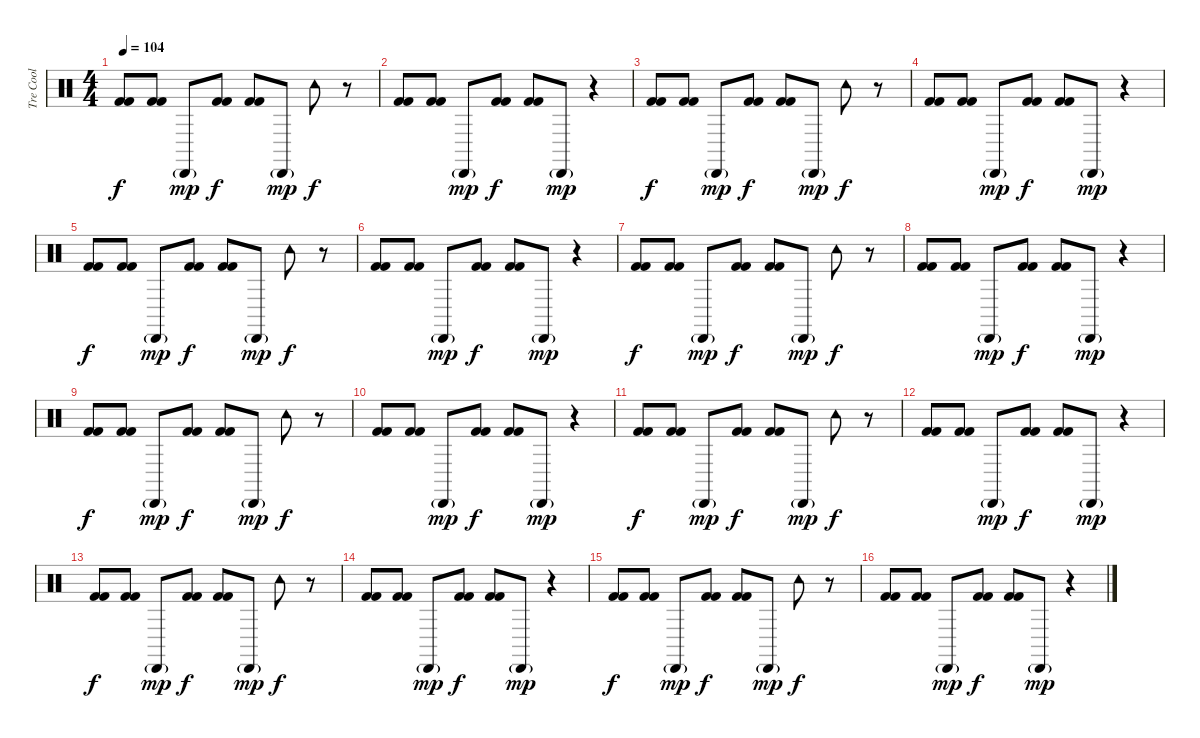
\track ("Tre Cool" "Tre Cool") {instrument percussion}
\staff {score}
\articulation defaults
\ts (4 4)
\tempo 104
\clef neutral
\ks c
("Kick (hit) 2" "Kick (hit) 2").8{dy f} ("Kick (hit) 2" "Kick (hit) 2").8 "Cabasa (hit)"{g}.8{dy mp} ("Kick (hit) 2" "Kick (hit) 2").8{dy f} ("Kick (hit) 2" "Kick (hit) 2").8 "Cabasa (hit)"{g}.8{dy mp} "Tambourine (hit)".8{dy f} r.8 |
("Kick (hit) 2" "Kick (hit) 2").8 ("Kick (hit) 2" "Kick (hit) 2").8 "Cabasa (hit)"{g}.8{dy mp} ("Kick (hit) 2" "Kick (hit) 2").8{dy f} ("Kick (hit) 2" "Kick (hit) 2").8 "Cabasa (hit)"{g}.8{dy mp} r.4 |
("Kick (hit) 2" "Kick (hit) 2").8{dy f} ("Kick (hit) 2" "Kick (hit) 2").8 "Cabasa (hit)"{g}.8{dy mp} ("Kick (hit) 2" "Kick (hit) 2").8{dy f} ("Kick (hit) 2" "Kick (hit) 2").8 "Cabasa (hit)"{g}.8{dy mp} "Tambourine (hit)".8{dy f} r.8 |
("Kick (hit) 2" "Kick (hit) 2").8 ("Kick (hit) 2" "Kick (hit) 2").8 "Cabasa (hit)"{g}.8{dy mp} ("Kick (hit) 2" "Kick (hit) 2").8{dy f} ("Kick (hit) 2" "Kick (hit) 2").8 "Cabasa (hit)"{g}.8{dy mp} r.4 |
("Kick (hit) 2" "Kick (hit) 2").8{dy f} ("Kick (hit) 2" "Kick (hit) 2").8 "Cabasa (hit)"{g}.8{dy mp} ("Kick (hit) 2" "Kick (hit) 2").8{dy f} ("Kick (hit) 2" "Kick (hit) 2").8 "Cabasa (hit)"{g}.8{dy mp} "Tambourine (hit)".8{dy f} r.8 |
("Kick (hit) 2" "Kick (hit) 2").8 ("Kick (hit) 2" "Kick (hit) 2").8 "Cabasa (hit)"{g}.8{dy mp} ("Kick (hit) 2" "Kick (hit) 2").8{dy f} ("Kick (hit) 2" "Kick (hit) 2").8 "Cabasa (hit)"{g}.8{dy mp} r.4 |
("Kick (hit) 2" "Kick (hit) 2").8{dy f} ("Kick (hit) 2" "Kick (hit) 2").8 "Cabasa (hit)"{g}.8{dy mp} ("Kick (hit) 2" "Kick (hit) 2").8{dy f} ("Kick (hit) 2" "Kick (hit) 2").8 "Cabasa (hit)"{g}.8{dy mp} "Tambourine (hit)".8{dy f} r.8 |
("Kick (hit) 2" "Kick (hit) 2").8 ("Kick (hit) 2" "Kick (hit) 2").8 "Cabasa (hit)"{g}.8{dy mp} ("Kick (hit) 2" "Kick (hit) 2").8{dy f} ("Kick (hit) 2" "Kick (hit) 2").8 "Cabasa (hit)"{g}.8{dy mp} r.4 |
("Kick (hit) 2" "Kick (hit) 2").8{dy f} ("Kick (hit) 2" "Kick (hit) 2").8 "Cabasa (hit)"{g}.8{dy mp} ("Kick (hit) 2" "Kick (hit) 2").8{dy f} ("Kick (hit) 2" "Kick (hit) 2").8 "Cabasa (hit)"{g}.8{dy mp} "Tambourine (hit)".8{dy f} r.8 |
("Kick (hit) 2" "Kick (hit) 2").8 ("Kick (hit) 2" "Kick (hit) 2").8 "Cabasa (hit)"{g}.8{dy mp} ("Kick (hit) 2" "Kick (hit) 2").8{dy f} ("Kick (hit) 2" "Kick (hit) 2").8 "Cabasa (hit)"{g}.8{dy mp} r.4 |
("Kick (hit) 2" "Kick (hit) 2").8{dy f} ("Kick (hit) 2" "Kick (hit) 2").8 "Cabasa (hit)"{g}.8{dy mp} ("Kick (hit) 2" "Kick (hit) 2").8{dy f} ("Kick (hit) 2" "Kick (hit) 2").8 "Cabasa (hit)"{g}.8{dy mp} "Tambourine (hit)".8{dy f} r.8 |
("Kick (hit) 2" "Kick (hit) 2").8 ("Kick (hit) 2" "Kick (hit) 2").8 "Cabasa (hit)"{g}.8{dy mp} ("Kick (hit) 2" "Kick (hit) 2").8{dy f} ("Kick (hit) 2" "Kick (hit) 2").8 "Cabasa (hit)"{g}.8{dy mp} r.4 |
("Kick (hit) 2" "Kick (hit) 2").8{dy f} ("Kick (hit) 2" "Kick (hit) 2").8 "Cabasa (hit)"{g}.8{dy mp} ("Kick (hit) 2" "Kick (hit) 2").8{dy f} ("Kick (hit) 2" "Kick (hit) 2").8 "Cabasa (hit)"{g}.8{dy mp} "Tambourine (hit)".8{dy f} r.8 |
("Kick (hit) 2" "Kick (hit) 2").8 ("Kick (hit) 2" "Kick (hit) 2").8 "Cabasa (hit)"{g}.8{dy mp} ("Kick (hit) 2" "Kick (hit) 2").8{dy f} ("Kick (hit) 2" "Kick (hit) 2").8 "Cabasa (hit)"{g}.8{dy mp} r.4 |
("Kick (hit) 2" "Kick (hit) 2").8{dy f} ("Kick (hit) 2" "Kick (hit) 2").8 "Cabasa (hit)"{g}.8{dy mp} ("Kick (hit) 2" "Kick (hit) 2").8{dy f} ("Kick (hit) 2" "Kick (hit) 2").8 "Cabasa (hit)"{g}.8{dy mp} "Tambourine (hit)".8{dy f} r.8 |
("Kick (hit) 2" "Kick (hit) 2").8 ("Kick (hit) 2" "Kick (hit) 2").8 "Cabasa (hit)"{g}.8{dy mp} ("Kick (hit) 2" "Kick (hit) 2").8{dy f} ("Kick (hit) 2" "Kick (hit) 2").8 "Cabasa (hit)"{g}.8{dy mp} r.4
